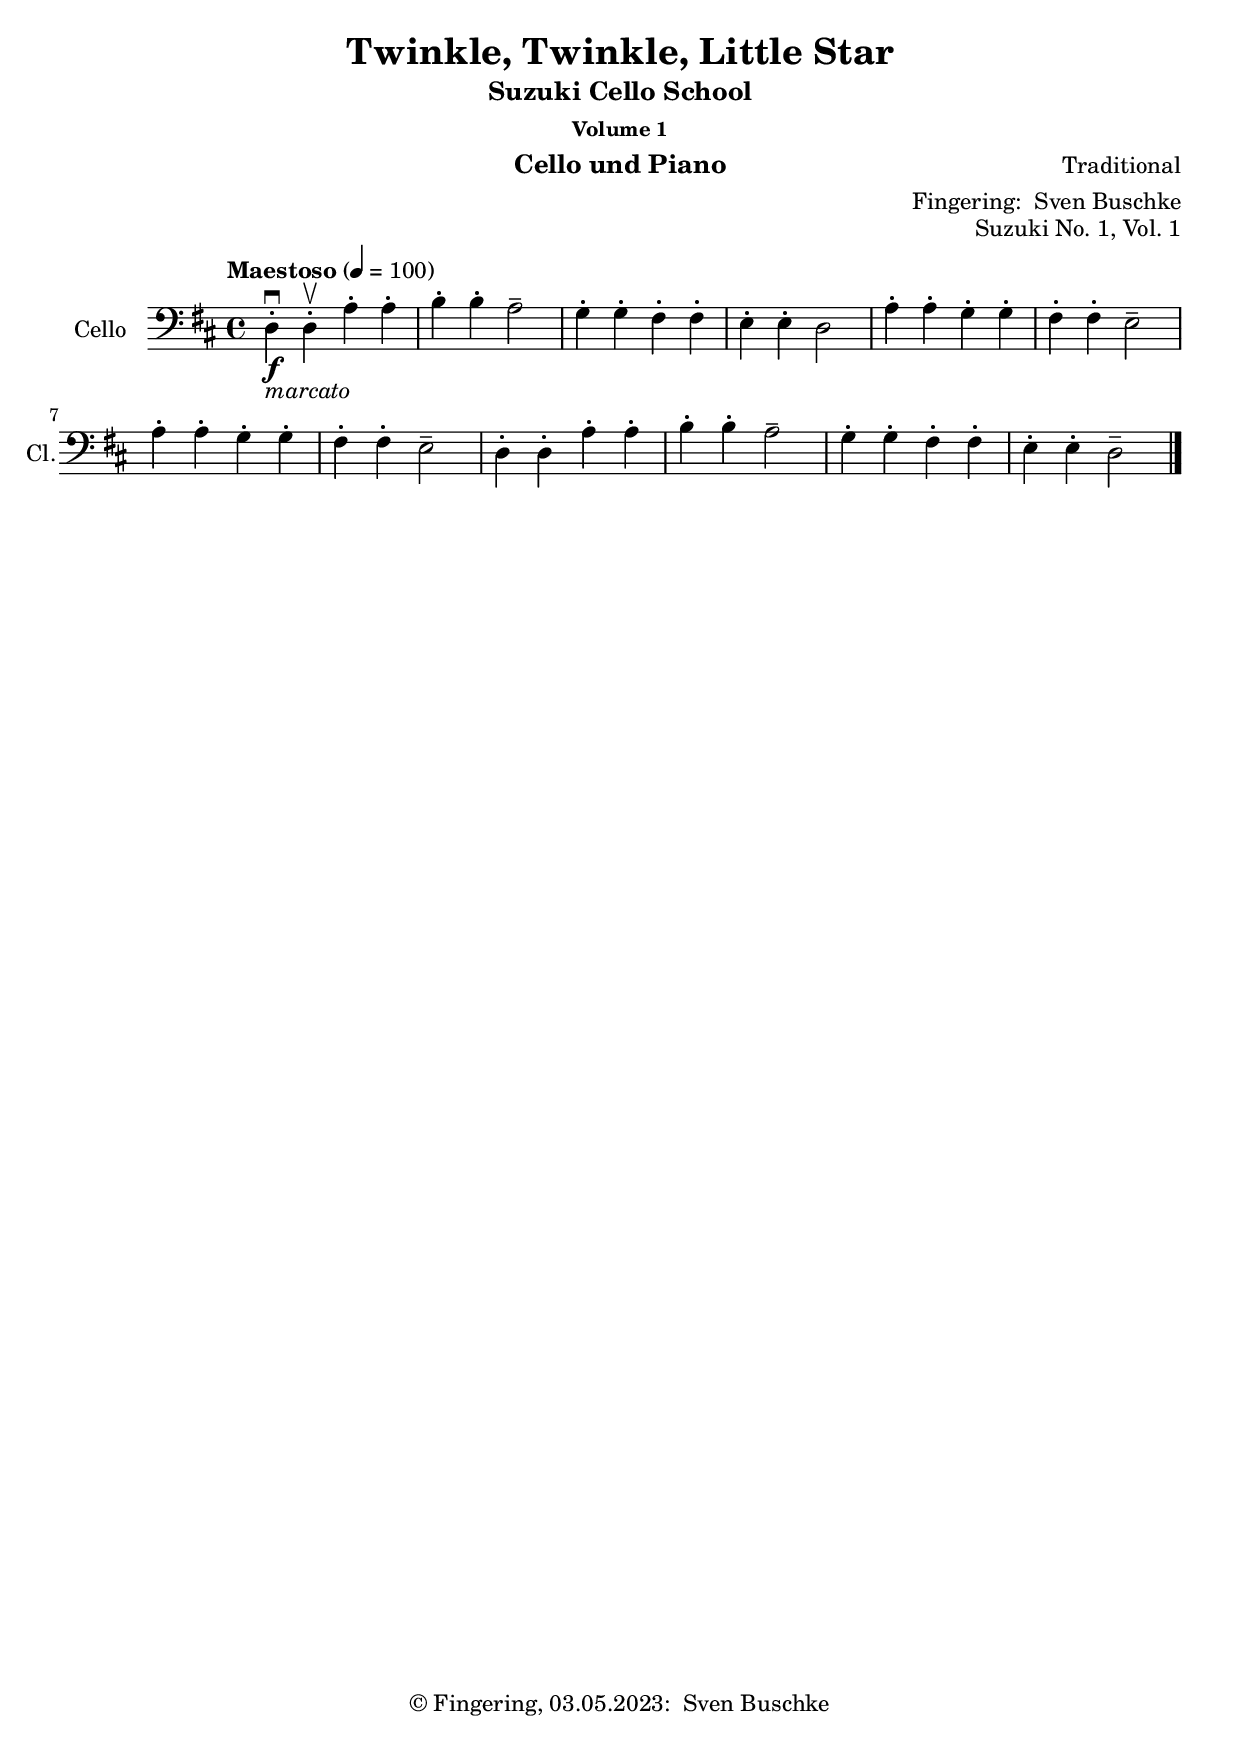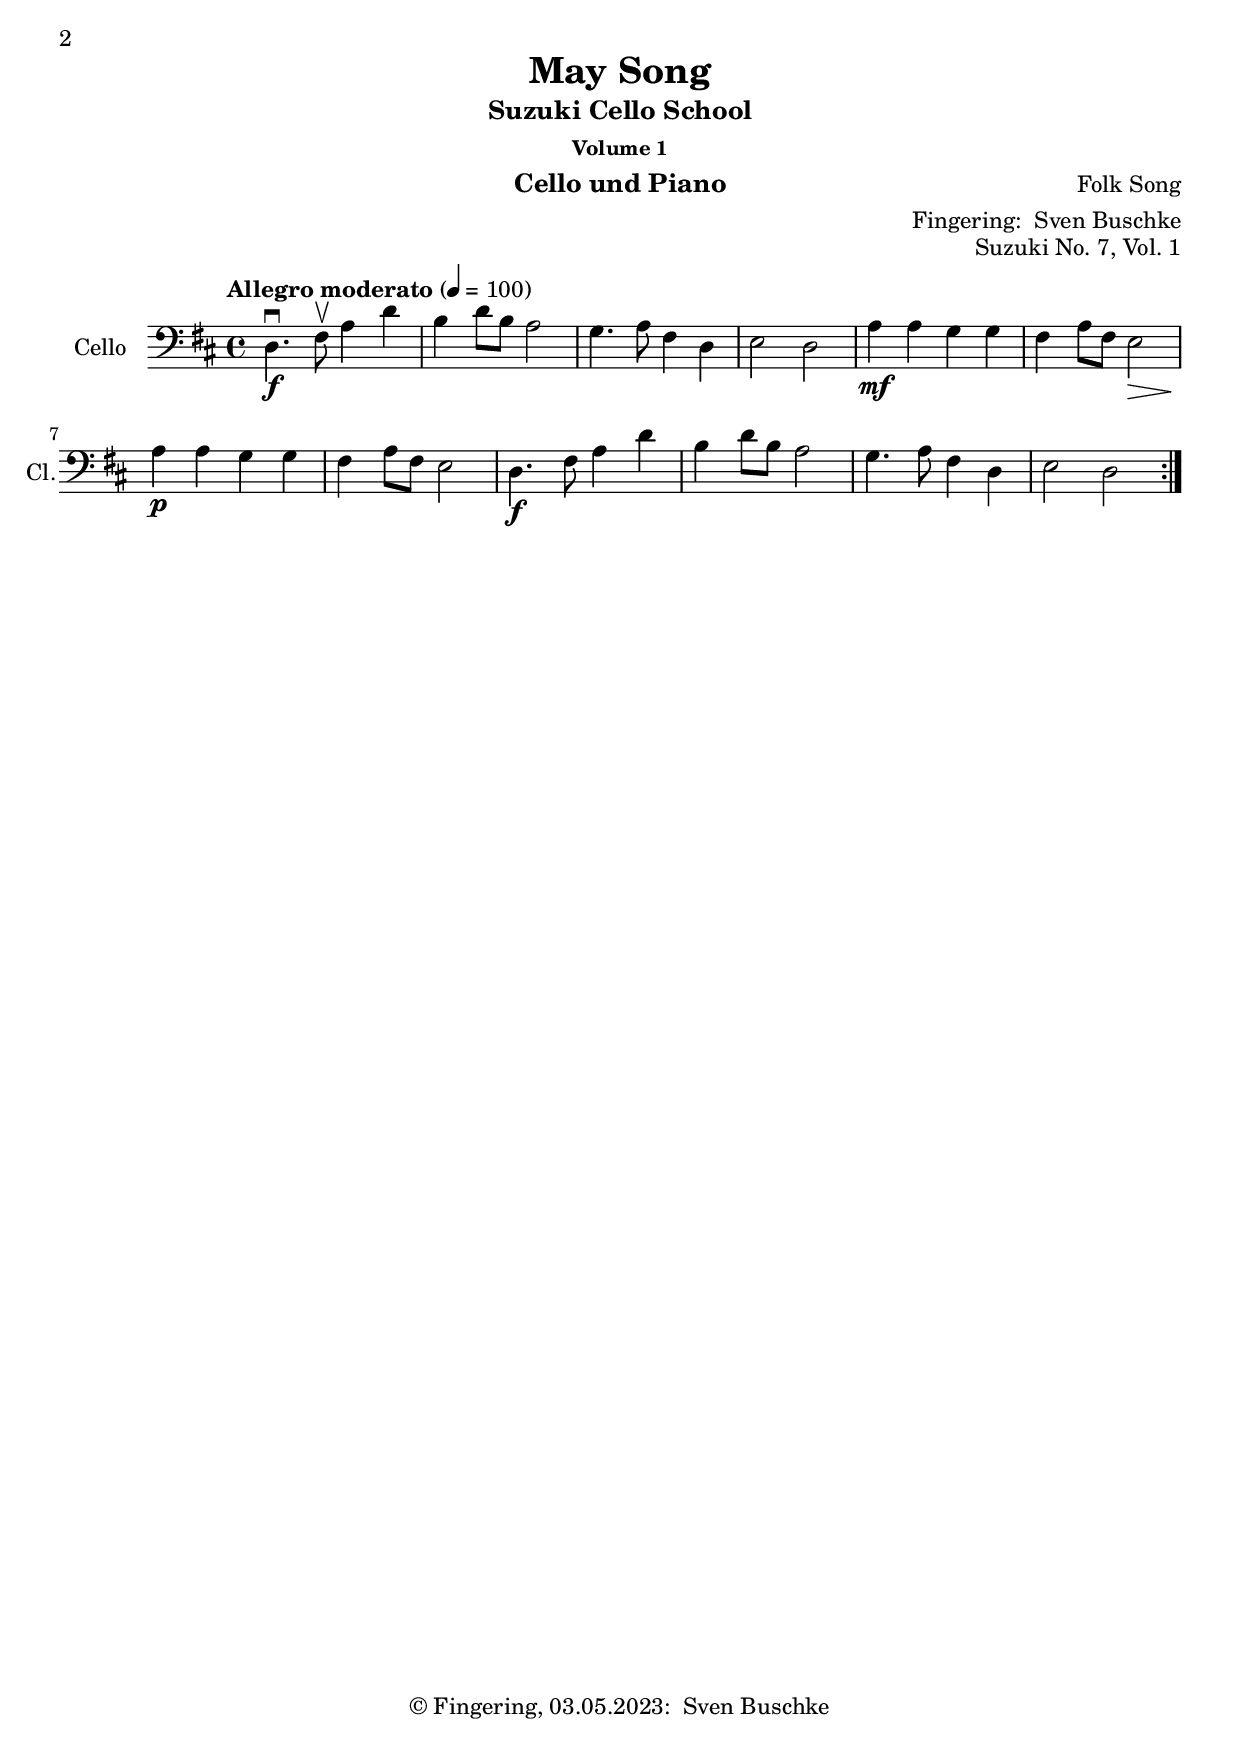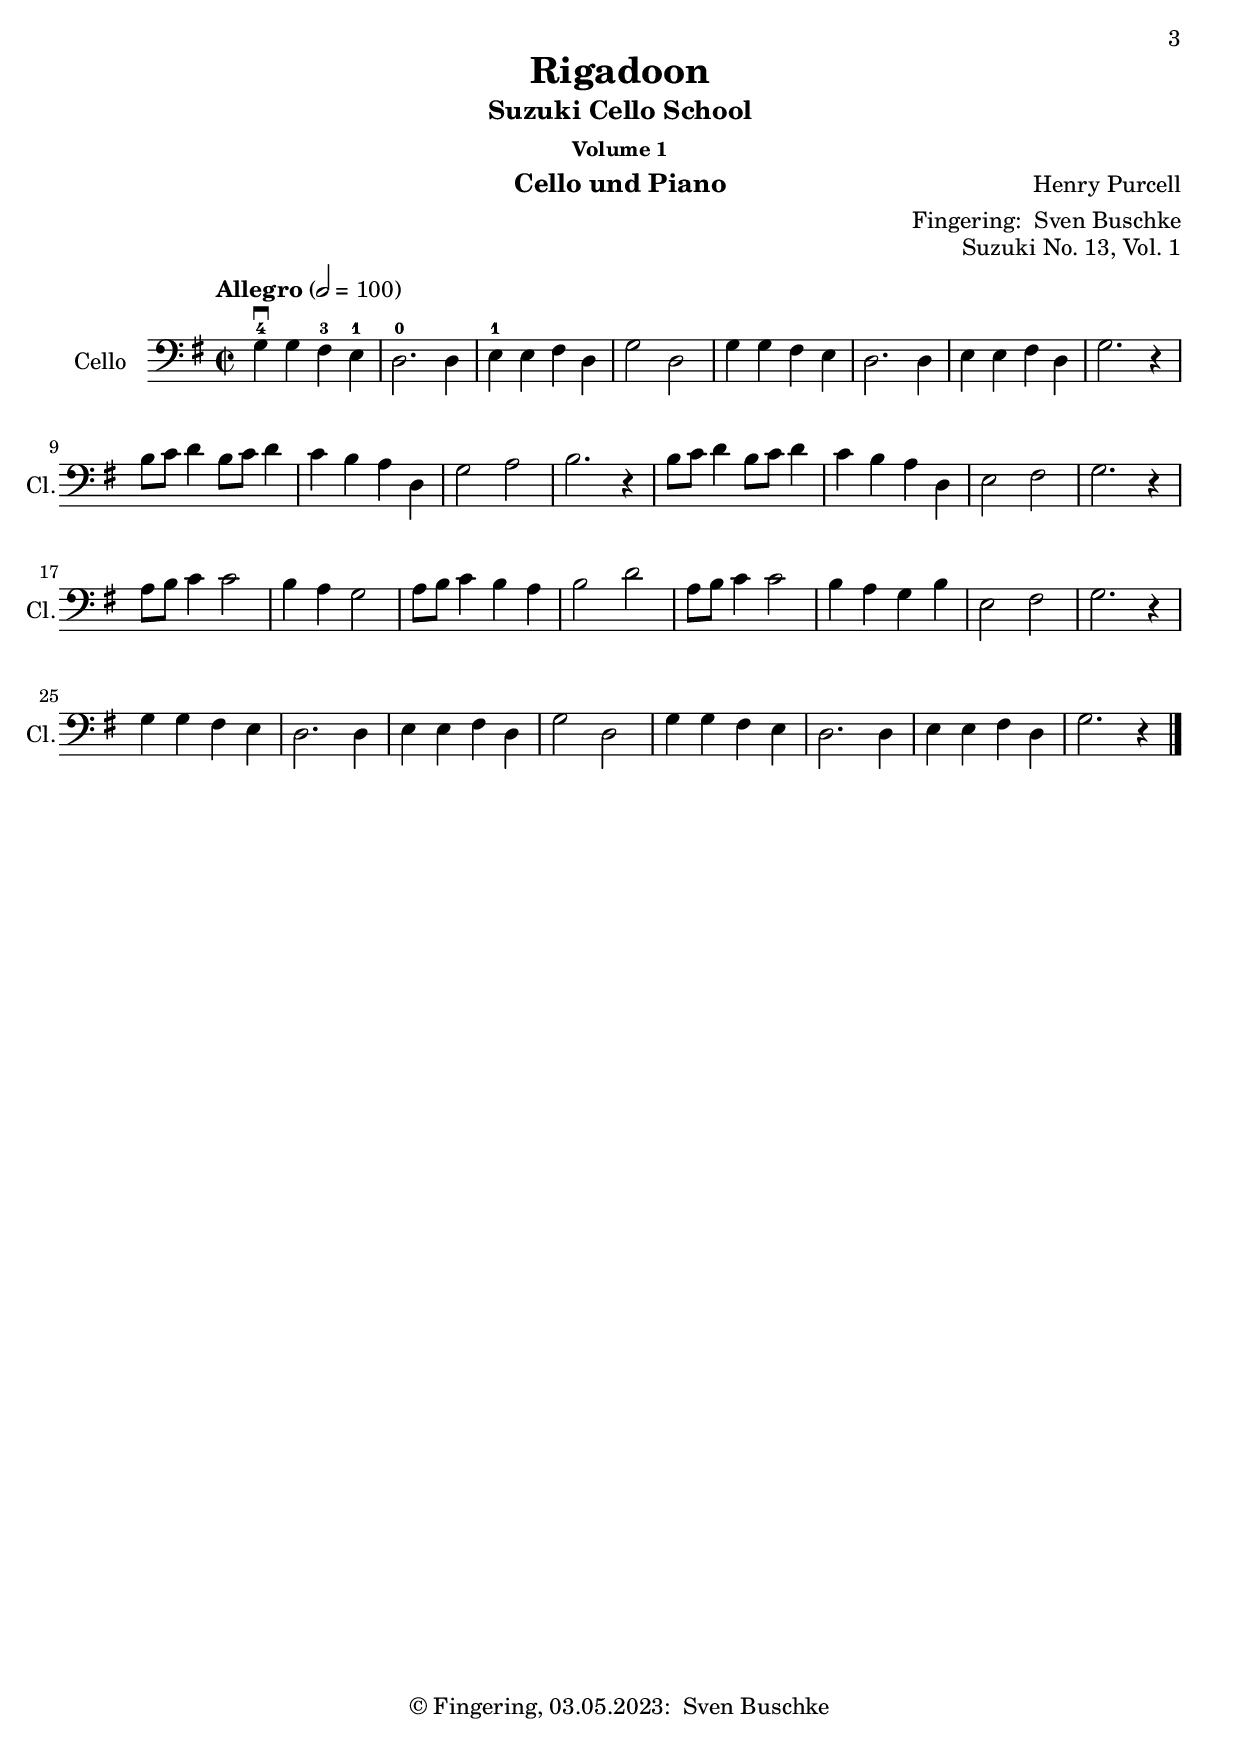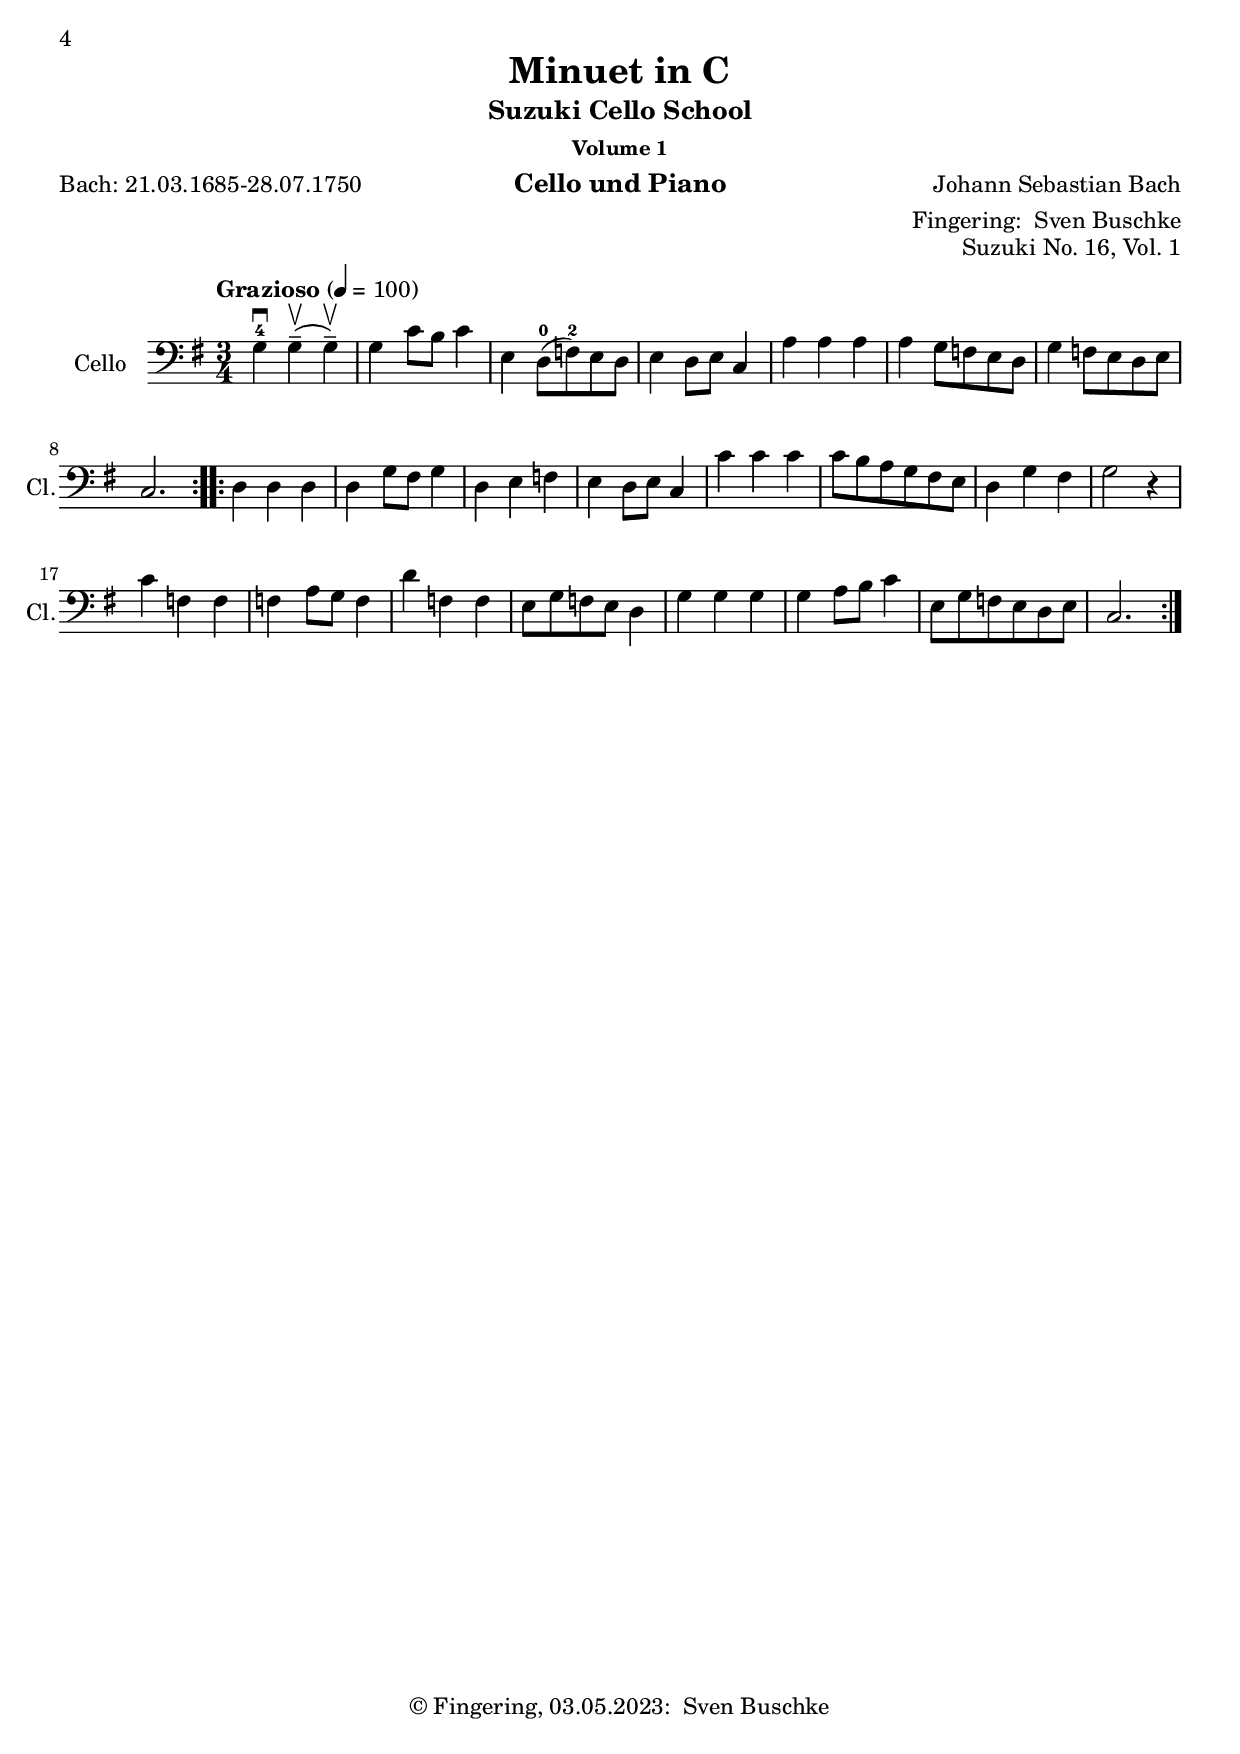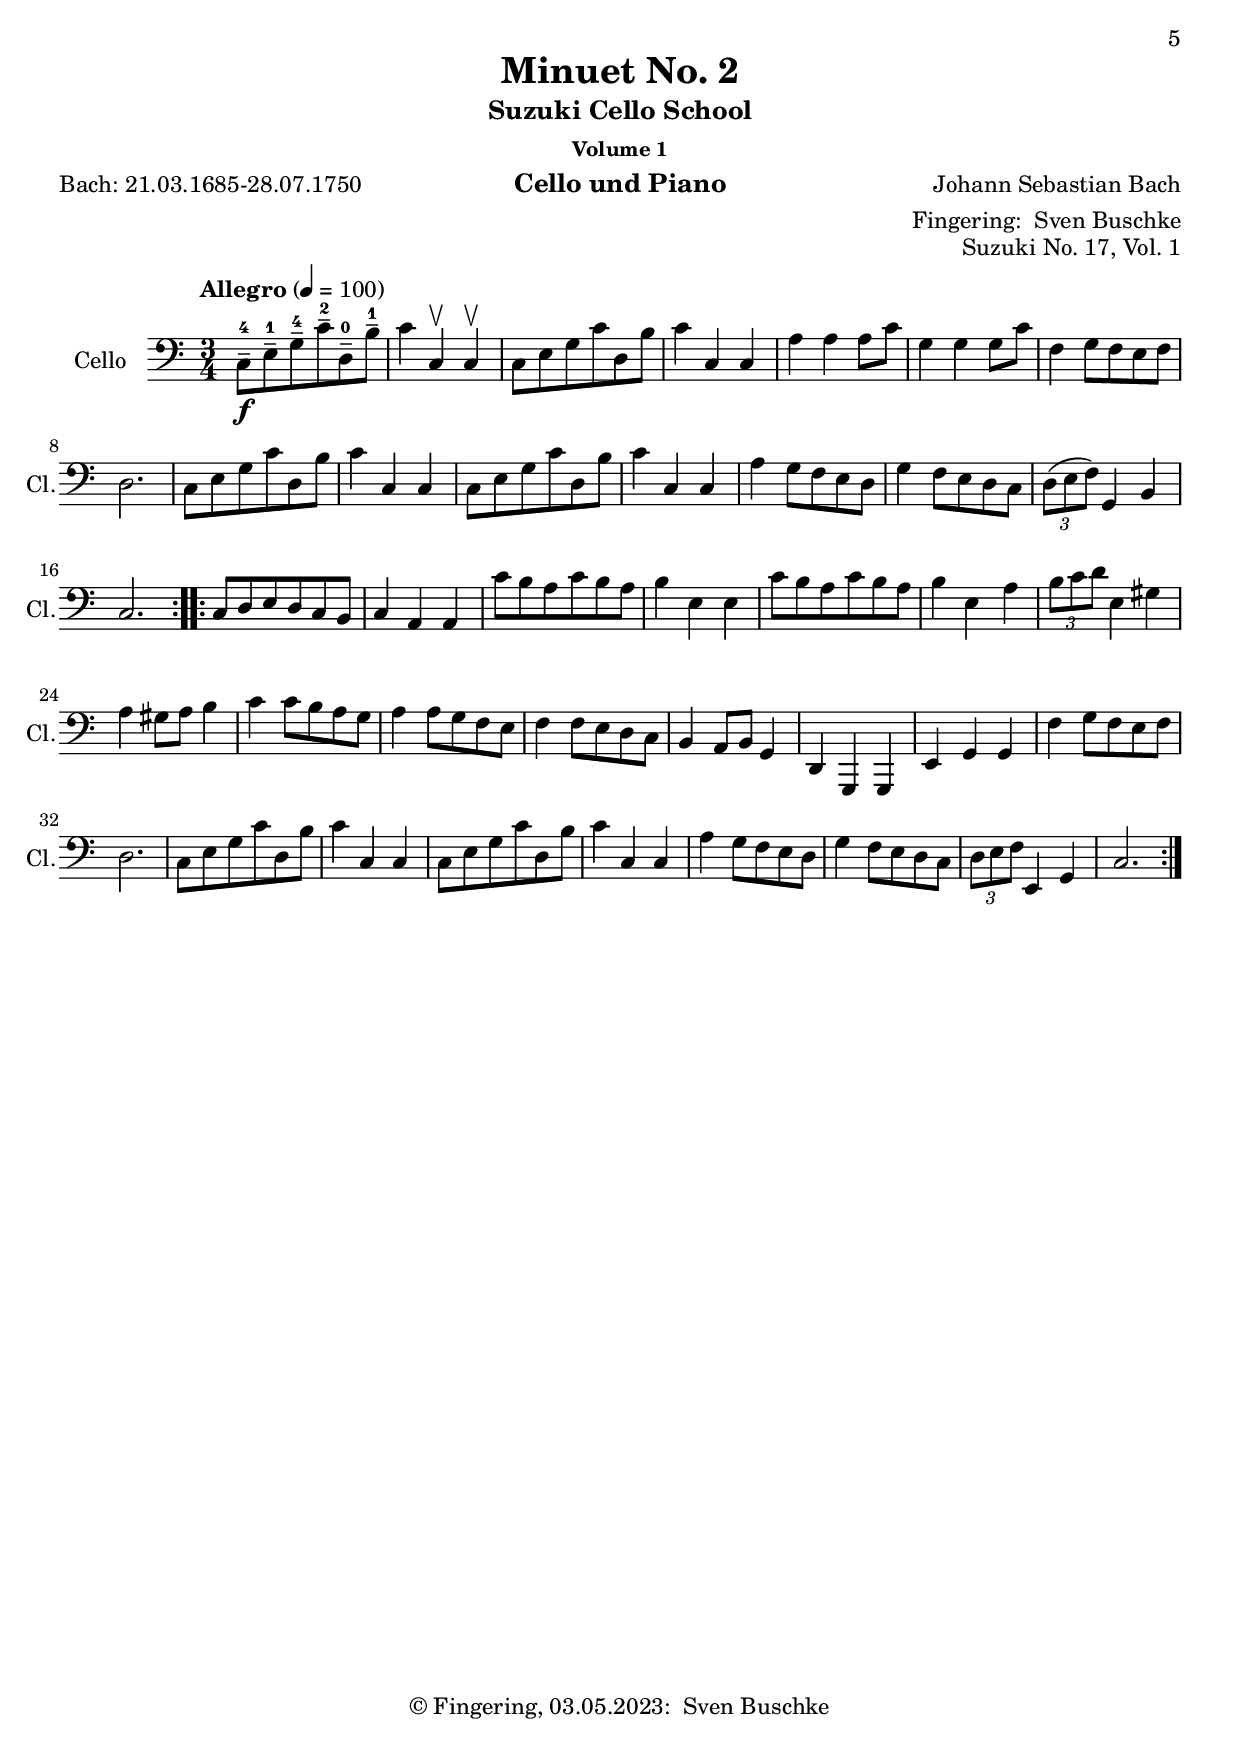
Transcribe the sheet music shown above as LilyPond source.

\version "2.24.1"
\language "english"

\header {
  dedication = ""
  title = ""
  subtitle = "Suzuki Cello School"
  subsubtitle = "Volume 1"
  instrument = "Cello und Piano"
  composer = ""
  arranger = \markup {"Fingering: " \with-url "https://buschke.com" "Sven Buschke"}
  poet = ""
  meter = ""
  piece = ""
  opus = "No. 1"
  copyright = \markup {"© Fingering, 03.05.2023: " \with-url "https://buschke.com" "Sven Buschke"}
  %  tagline = ""
  % Remove default LilyPond tagline
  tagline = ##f
}

\paper {
  #(set-paper-size "a4")
}

\layout {
  \context {
    \Voice
    \consists "Melody_engraver"
    \override Stem #'neutral-direction = #'()
  }
}

global = {
  \key c \major
  \numericTimeSignature
  \time 4/4
  \tempo "Andante" 4=100
}

%%%%%%%%%%%%%%%%%%%%%%%%%%%%%%%%%%%%%%%%%%%%%%%%%%%%%%%%%%%%%%%%%%%%%%%%%%%%%%%%
% Nummer 1 / A
%%%%%%%%%%%%%%%%%%%%%%%%%%%%%%%%%%%%%%%%%%%%%%%%%%%%%%%%%%%%%%%%%%%%%%%%%%%%%%%%

globalA = {
  \key d \major
  \defaultTimeSignature
  %  \numericTimeSignature
  \time 4/4
  \tempo "Maestoso" 4=100
}

scoreACello = \relative c {
  \globalA
  % Music follows here.
  d4-.\downbow\f_\markup{\italic marcato} d-.\upbow a'-. a-. b-. b-. a2-- g4-. g-. fs-. fs-. e-. e-. d2
  a'4-. a-. g-. g-. fs-. fs-. e2-- a4-. a-. g-. g-. fs-. fs-. e2--
  d4-. d-. a'-. a-. b-. b-. a2-- g4-. g-. fs-. fs-. e-. e-. d2--
  \bar "|."
}

\bookpart {
  \header {
    title = "Twinkle, Twinkle, Little Star"
    composer = "Traditional"
    poet = ""
    meter = ""
    piece = ""
    opus = "Suzuki No. 1, Vol. 1"
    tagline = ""
  }
  \score {
    \new Staff \with {
      instrumentName = "Cello"
      shortInstrumentName = "Cl."
      midiInstrument = "cello"
    } { \clef bass \scoreACello }
    \layout { }
    \midi { }
  }
}

%%%%%%%%%%%%%%%%%%%%%%%%%%%%%%%%%%%%%%%%%%%%%%%%%%%%%%%%%%%%%%%%%%%%%%%%%%%%%%%%
% Nummer 2 / B
%%%%%%%%%%%%%%%%%%%%%%%%%%%%%%%%%%%%%%%%%%%%%%%%%%%%%%%%%%%%%%%%%%%%%%%%%%%%%%%%

globalB = {
  \key g \major
  \defaultTimeSignature
  %  \numericTimeSignature
  \time 4/4
  \tempo "Maestoso" 4=100
}

scoreBCello = \relative c {
  \global
  % Music follows here.

}

\bookpart {
  \score {
    \new Staff \with {
      instrumentName = "Cello"
      shortInstrumentName = "Cl."
      midiInstrument = "cello"
    } { \clef bass \scoreBCello }
    \layout { }
    \midi { }
  }
}

%%%%%%%%%%%%%%%%%%%%%%%%%%%%%%%%%%%%%%%%%%%%%%%%%%%%%%%%%%%%%%%%%%%%%%%%%%%%%%%%
% Nummer 3 / C
%%%%%%%%%%%%%%%%%%%%%%%%%%%%%%%%%%%%%%%%%%%%%%%%%%%%%%%%%%%%%%%%%%%%%%%%%%%%%%%%

globalC = {
  \key g \major
  \defaultTimeSignature
  %  \numericTimeSignature
  \time 4/4
  \tempo "Maestoso" 4=100
}

scoreCCello = \relative c {
  \global
  % Music follows here.

}

\bookpart {
  \score {
    \new Staff \with {
      instrumentName = "Cello"
      shortInstrumentName = "Cl."
      midiInstrument = "cello"
    } { \clef bass \scoreCCello }
    \layout { }
    \midi { }
  }
}

%%%%%%%%%%%%%%%%%%%%%%%%%%%%%%%%%%%%%%%%%%%%%%%%%%%%%%%%%%%%%%%%%%%%%%%%%%%%%%%%
% Nummer 4 / D
%%%%%%%%%%%%%%%%%%%%%%%%%%%%%%%%%%%%%%%%%%%%%%%%%%%%%%%%%%%%%%%%%%%%%%%%%%%%%%%%

globalD = {
  \key g \major
  \defaultTimeSignature
  %  \numericTimeSignature
  \time 4/4
  \tempo "Maestoso" 4=100
}

scoreDCello = \relative c {
  \global
  % Music follows here.

}

\bookpart {
  \score {
    \new Staff \with {
      instrumentName = "Cello"
      shortInstrumentName = "Cl."
      midiInstrument = "cello"
    } { \clef bass \scoreDCello }
    \layout { }
    \midi { }
  }
}

%%%%%%%%%%%%%%%%%%%%%%%%%%%%%%%%%%%%%%%%%%%%%%%%%%%%%%%%%%%%%%%%%%%%%%%%%%%%%%%%
% Nummer 5 / E
%%%%%%%%%%%%%%%%%%%%%%%%%%%%%%%%%%%%%%%%%%%%%%%%%%%%%%%%%%%%%%%%%%%%%%%%%%%%%%%%

globalE = {
  \key g \major
  \defaultTimeSignature
  %  \numericTimeSignature
  \time 4/4
  \tempo "Maestoso" 4=100
}

scoreECello = \relative c {
  \global
  % Music follows here.

}

\bookpart {
  \score {
    \new Staff \with {
      instrumentName = "Cello"
      shortInstrumentName = "Cl."
      midiInstrument = "cello"
    } { \clef bass \scoreECello }
    \layout { }
    \midi { }
  }
}

%%%%%%%%%%%%%%%%%%%%%%%%%%%%%%%%%%%%%%%%%%%%%%%%%%%%%%%%%%%%%%%%%%%%%%%%%%%%%%%%
% Nummer 6 / F
%%%%%%%%%%%%%%%%%%%%%%%%%%%%%%%%%%%%%%%%%%%%%%%%%%%%%%%%%%%%%%%%%%%%%%%%%%%%%%%%

globalF = {
  \key g \major
  \defaultTimeSignature
  %  \numericTimeSignature
  \time 4/4
  \tempo "Maestoso" 4=100
}

scoreFCello = \relative c {
  \global
  % Music follows here.

}

\bookpart {
  \score {
    \new Staff \with {
      instrumentName = "Cello"
      shortInstrumentName = "Cl."
      midiInstrument = "cello"
    } { \clef bass \scoreFCello }
    \layout { }
    \midi { }
  }
}

%%%%%%%%%%%%%%%%%%%%%%%%%%%%%%%%%%%%%%%%%%%%%%%%%%%%%%%%%%%%%%%%%%%%%%%%%%%%%%%%
% Nummer 7 / G
%%%%%%%%%%%%%%%%%%%%%%%%%%%%%%%%%%%%%%%%%%%%%%%%%%%%%%%%%%%%%%%%%%%%%%%%%%%%%%%%

globalG = {
  \key d \major
  %  \numericTimeSignature
  \time 4/4
  \tempo "Allegro moderato" 4=100
}

scoreGCello = \relative c {
  \globalG
  % Music follows here.
  \repeat volta 2 {
    d4.\f\downbow fs8\upbow a4 d b d8 b a2 g4. a8 fs4 d e2 d
    a'4\mf a g g fs a8 fs e2\> a4\p a g g fs a8 fs e2
    d4.\f fs8  a4 d b d8 b a2 g4. a8 fs4 d e2 d
  }
}

\bookpart {
  \header {
    title = "May Song"
    composer = "Folk Song"
    poet = ""
    meter = ""
    piece = ""
    opus = "Suzuki No. 7, Vol. 1"
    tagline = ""
  }
  \score {
    \new Staff \with {
      instrumentName = "Cello"
      shortInstrumentName = "Cl."
      midiInstrument = "cello"
    } { \clef bass \scoreGCello }
    \layout { }
    \midi { }
  }
}

%%%%%%%%%%%%%%%%%%%%%%%%%%%%%%%%%%%%%%%%%%%%%%%%%%%%%%%%%%%%%%%%%%%%%%%%%%%%%%%%
% Nummer 8 / H
%%%%%%%%%%%%%%%%%%%%%%%%%%%%%%%%%%%%%%%%%%%%%%%%%%%%%%%%%%%%%%%%%%%%%%%%%%%%%%%%

globalH = {
  \key g \major
  \defaultTimeSignature
  %  \numericTimeSignature
  \time 4/4
  \tempo "Maestoso" 4=100
}

scoreHCello = \relative c {
  \global
  % Music follows here.

}

\bookpart {
  \score {
    \new Staff \with {
      instrumentName = "Cello"
      shortInstrumentName = "Cl."
      midiInstrument = "cello"
    } { \clef bass \scoreHCello }
    \layout { }
    \midi { }
  }
}

%%%%%%%%%%%%%%%%%%%%%%%%%%%%%%%%%%%%%%%%%%%%%%%%%%%%%%%%%%%%%%%%%%%%%%%%%%%%%%%%
% Nummer 9 / I
%%%%%%%%%%%%%%%%%%%%%%%%%%%%%%%%%%%%%%%%%%%%%%%%%%%%%%%%%%%%%%%%%%%%%%%%%%%%%%%%

globalI = {
  \key g \major
  \defaultTimeSignature
  %  \numericTimeSignature
  \time 4/4
  \tempo "Maestoso" 4=100
}

scoreICello = \relative c {
  \global
  % Music follows here.

}

\bookpart {
  \score {
    \new Staff \with {
      instrumentName = "Cello"
      shortInstrumentName = "Cl."
      midiInstrument = "cello"
    } { \clef bass \scoreICello }
    \layout { }
    \midi { }
  }
}

%%%%%%%%%%%%%%%%%%%%%%%%%%%%%%%%%%%%%%%%%%%%%%%%%%%%%%%%%%%%%%%%%%%%%%%%%%%%%%%%
% Nummer 10 / J
%%%%%%%%%%%%%%%%%%%%%%%%%%%%%%%%%%%%%%%%%%%%%%%%%%%%%%%%%%%%%%%%%%%%%%%%%%%%%%%%

globalJ = {
  \key g \major
  \defaultTimeSignature
  %  \numericTimeSignature
  \time 4/4
  \tempo "Maestoso" 4=100
}

scoreJCello = \relative c {
  \global
  % Music follows here.

}

\bookpart {
  \score {
    \new Staff \with {
      instrumentName = "Cello"
      shortInstrumentName = "Cl."
      midiInstrument = "cello"
    } { \clef bass \scoreJCello }
    \layout { }
    \midi { }
  }
}

%%%%%%%%%%%%%%%%%%%%%%%%%%%%%%%%%%%%%%%%%%%%%%%%%%%%%%%%%%%%%%%%%%%%%%%%%%%%%%%%
% Nummer 11 / K
%%%%%%%%%%%%%%%%%%%%%%%%%%%%%%%%%%%%%%%%%%%%%%%%%%%%%%%%%%%%%%%%%%%%%%%%%%%%%%%%

globalK = {
  \key g \major
  \defaultTimeSignature
  %  \numericTimeSignature
  \time 4/4
  \tempo "Maestoso" 4=100
}

scoreKCello = \relative c {
  \global
  % Music follows here.

}

\bookpart {
  \score {
    \new Staff \with {
      instrumentName = "Cello"
      shortInstrumentName = "Cl."
      midiInstrument = "cello"
    } { \clef bass \scoreKCello }
    \layout { }
    \midi { }
  }
}

%%%%%%%%%%%%%%%%%%%%%%%%%%%%%%%%%%%%%%%%%%%%%%%%%%%%%%%%%%%%%%%%%%%%%%%%%%%%%%%%
% Nummer 12 / L
%%%%%%%%%%%%%%%%%%%%%%%%%%%%%%%%%%%%%%%%%%%%%%%%%%%%%%%%%%%%%%%%%%%%%%%%%%%%%%%%

globalL = {
  \key g \major
  \defaultTimeSignature
  %  \numericTimeSignature
  \time 4/4
  \tempo "Maestoso" 4=100
}

scoreLCello = \relative c {
  \global
  % Music follows here.

}

\bookpart {
  \score {
    \new Staff \with {
      instrumentName = "Cello"
      shortInstrumentName = "Cl."
      midiInstrument = "cello"
    } { \clef bass \scoreLCello }
    \layout { }
    \midi { }
  }
}

%%%%%%%%%%%%%%%%%%%%%%%%%%%%%%%%%%%%%%%%%%%%%%%%%%%%%%%%%%%%%%%%%%%%%%%%%%%%%%%%
% Nummer 13 / M
%%%%%%%%%%%%%%%%%%%%%%%%%%%%%%%%%%%%%%%%%%%%%%%%%%%%%%%%%%%%%%%%%%%%%%%%%%%%%%%%

globalM = {
  \key g \major
  \defaultTimeSignature
  %  \numericTimeSignature
  \time 2/2
  \tempo "Allegro" 2=100
}

scoreMCello = \relative c {
  \globalM
  % Music follows here.
  g'4\downbow-4 g fs-3 e-1
  d2.-0 d4
  e-1 e fs d
  g2 d
  g4 g fs e
  d2. d4
  e e fs d
  g2. r4
  b8 c d4 b8 c d4
  c b a d,
  g2 a
  b2. r4
  b8 c d4 b8 c d4
  c b a d,
  e2 fs
  g2. r4
  a8 b c4 c2
  b4 a g2
  a8 b c4 b a
  b2 d
  a8 b c4 c2
  b4 a g b
  e,2 fs
  g2. r4
  g g fs e
  d2. d4
  e e fs d
  g2 d
  g4 g fs e
  d2. d4
  e e fs d
  g2. r4
  \bar "|."
}

\bookpart {
  \header {
    title = "Rigadoon"
    composer = "Henry Purcell"
    poet = ""
    meter = ""
    piece = ""
    opus = "Suzuki No. 13, Vol. 1"
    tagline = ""
  }
  \score {
    \new Staff \with {
      instrumentName = "Cello"
      shortInstrumentName = "Cl."
      midiInstrument = "cello"
    } { \clef bass \scoreMCello }
    \layout { }
    \midi { }
  }
}

%%%%%%%%%%%%%%%%%%%%%%%%%%%%%%%%%%%%%%%%%%%%%%%%%%%%%%%%%%%%%%%%%%%%%%%%%%%%%%%%
% Nummer 14 / N
%%%%%%%%%%%%%%%%%%%%%%%%%%%%%%%%%%%%%%%%%%%%%%%%%%%%%%%%%%%%%%%%%%%%%%%%%%%%%%%%

globalN = {
  \key g \major
  \defaultTimeSignature
  %  \numericTimeSignature
  \time 4/4
  \tempo "Maestoso" 4=100
}

scoreNCello = \relative c {
  \global
  % Music follows here.

}

\bookpart {
  \score {
    \new Staff \with {
      instrumentName = "Cello"
      shortInstrumentName = "Cl."
      midiInstrument = "cello"
    } { \clef bass \scoreNCello }
    \layout { }
    \midi { }
  }
}

%%%%%%%%%%%%%%%%%%%%%%%%%%%%%%%%%%%%%%%%%%%%%%%%%%%%%%%%%%%%%%%%%%%%%%%%%%%%%%%%
% Nummer 15 / O
%%%%%%%%%%%%%%%%%%%%%%%%%%%%%%%%%%%%%%%%%%%%%%%%%%%%%%%%%%%%%%%%%%%%%%%%%%%%%%%%

globalO = {
  \key g \major
  \defaultTimeSignature
  %  \numericTimeSignature
  \time 4/4
  \tempo "Maestoso" 4=100
}

scoreOCello = \relative c {
  \global
  % Music follows here.

}

\bookpart {
  \score {
    \new Staff \with {
      instrumentName = "Cello"
      shortInstrumentName = "Cl."
      midiInstrument = "cello"
    } { \clef bass \scoreOCello }
    \layout { }
    \midi { }
  }
}

%%%%%%%%%%%%%%%%%%%%%%%%%%%%%%%%%%%%%%%%%%%%%%%%%%%%%%%%%%%%%%%%%%%%%%%%%%%%%%%%
% Nummer 16 / P
%%%%%%%%%%%%%%%%%%%%%%%%%%%%%%%%%%%%%%%%%%%%%%%%%%%%%%%%%%%%%%%%%%%%%%%%%%%%%%%%

globalP = {
  \key g \major
  \defaultTimeSignature
  %  \numericTimeSignature
  \time 3/4
  \tempo "Grazioso" 4=100
}

scorePCello = \relative c {
  \globalP
  % Music follows here.
  \repeat volta 2 {
    g'4-4\downbow g--\upbow( g--\upbow)
    g c8 b c4
    e, d8-0( f-2) e d |
    e4 d8 e c4 |
    a' a a |
    a g8 f e d
    g4 f8 e d e |
    c2.
  }
  \repeat volta 2 {
    d4 d d |
    d g8 fs g4 |
    d e f |
    e d8 e c4 |
    c' c c |
    c8 b a g fs e |
    d4 g fs |
    g2 r4 |
    c f, f |
    f a8 g f4 |
    d' f, f |
    e8 g f e d4 |
    g g g |
    g a8 b c4 |
    e,8 g f e d e |
    c2.
  }

}

\bookpart {
  \header {
    title = "Minuet in C"
    composer = "Johann Sebastian Bach"
    poet = "Bach: 21.03.1685-28.07.1750"
    meter = ""
    piece = ""
    opus = "Suzuki No. 16, Vol. 1"
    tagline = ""
  }
  \score {
    \new Staff \with {
      instrumentName = "Cello"
      shortInstrumentName = "Cl."
      midiInstrument = "cello"
    } { \clef bass \scorePCello }
    \layout { }
    \midi { }
  }
}

%%%%%%%%%%%%%%%%%%%%%%%%%%%%%%%%%%%%%%%%%%%%%%%%%%%%%%%%%%%%%%%%%%%%%%%%%%%%%%%%
% Nummer 17 / Q
%%%%%%%%%%%%%%%%%%%%%%%%%%%%%%%%%%%%%%%%%%%%%%%%%%%%%%%%%%%%%%%%%%%%%%%%%%%%%%%%

globalQ = {
  \key c \major
  \defaultTimeSignature
  %  \numericTimeSignature
  \time 3/4
  \tempo "Allegro" 4=100
}

scoreQCello = \relative c {
  \globalQ
  % Music follows here.
  \repeat volta 2 {
    c8---4\f e---1 g---4 c---2 d,---0 b'---1
    c4 c,\upbow c\upbow
    c8 e g c d, b'
    c4 c, c
    a' a a8 c
    g4 g g8 c
    f,4 g8 f e f
    d2.
    c8 e g c d, b'
    c4 c, c
    c8 e g c d, b'
    c4 c, c
    a' g8 f e d
    g4 f8 e d c
    \tuplet 3/2 {d8( e f)} g,4 b
    c2.
  }
  \repeat volta 2 {
    c8 d e d c b
    c4 a a
    c'8 b a c b a
    b4 e, e
    c'8 b a c b a
    b4 e, a
    \tuplet 3/2 {b8 c d} e,4 gs
    a gs8 a b4
    c c8 b a g
    a4 a8 g f e
    f4 f8 e d c
    b4 a8 b g4
    d g, g
    e' g g
    f' g8 f e f
    d2.
    c8 e g c d, b'
    c4 c, c
    c8 e g c d, b'
    c4 c, c
    a' g8 f e d
    g4 f8 e d c
    \tuplet 3/2 {d8 e f} e,4 g
    c2.
  }
}

\bookpart {
  \header {
    title = "Minuet No. 2"
    composer = "Johann Sebastian Bach"
    poet = "Bach: 21.03.1685-28.07.1750"
    meter = ""
    piece = ""
    opus = "Suzuki No. 17, Vol. 1"
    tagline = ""
  }
  \score {
    \new Staff \with {
      instrumentName = "Cello"
      shortInstrumentName = "Cl."
      midiInstrument = "cello"
    } { \clef bass \scoreQCello }
    \layout { }
    \midi { }
  }
}
